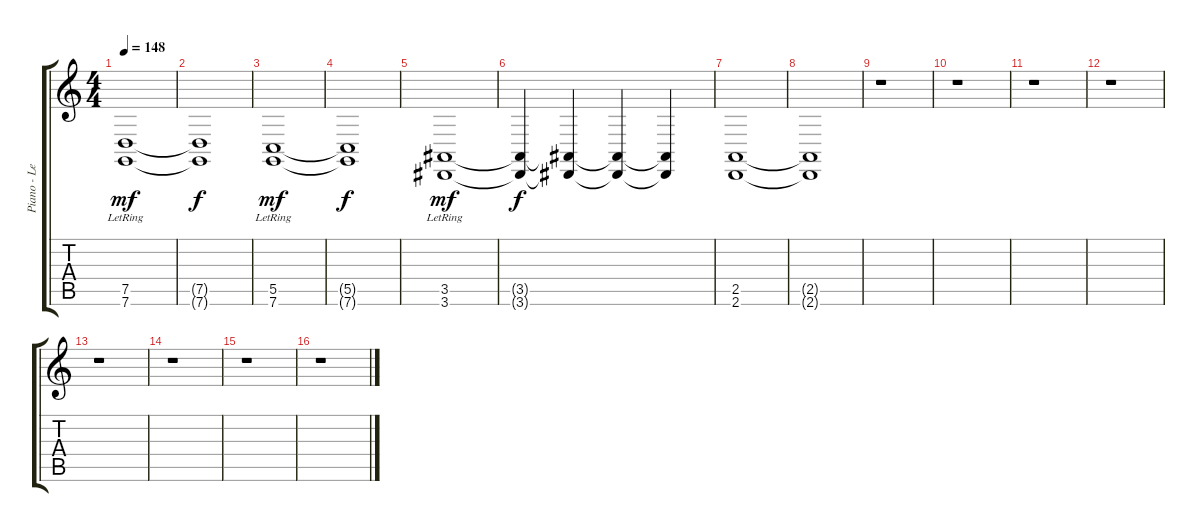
\track ("Piano - Left Hand" "Piano - Le") {instrument brightacousticpiano}
\staff {score tabs}
\tuning (D4 A3 F3 C3 G2 C2) {hide}
\ts (4 4)
\tempo 148
\clef g2
\ks c
(7.5{lr} 7.6{lr}).1{dy mf} |
(7.5{t} 7.6{t}).1{dy f} |
(5.5{lr} 7.6{lr}).1{dy mf} |
(5.5{t} 7.6{t}).1{dy f} |
(3.5 3.6{lr}).1{dy mf} |
(3.5{t} 3.6{t}).4{dy f} (3.5{t} 3.6{t}).4 (3.5{t} 3.6{t}).4 (3.5{t} 3.6{t}).4 |
(2.5 2.6).1 |
(2.5{t} 2.6{t}).1 |
r.1 |
r.1 |
r.1 |
r.1 |
r.1 |
r.1 |
r.1 |
r.1
